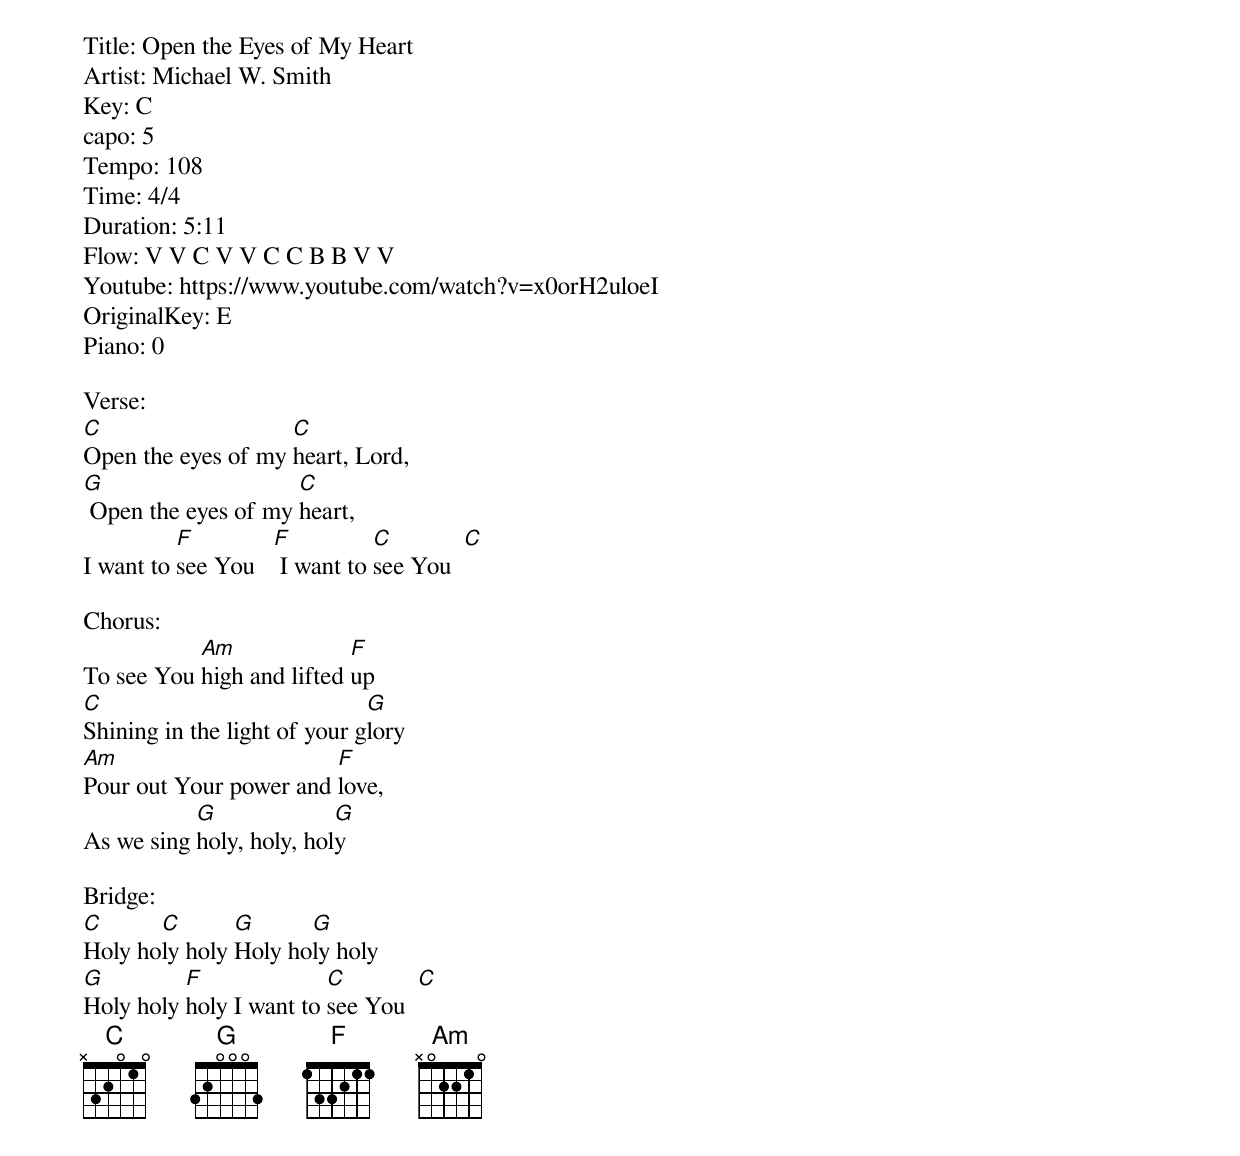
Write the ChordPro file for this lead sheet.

Title: Open the Eyes of My Heart
Artist: Michael W. Smith
Key: C
capo: 5
Tempo: 108
Time: 4/4
Duration: 5:11
Flow: V V C V V C C B B V V
Youtube: https://www.youtube.com/watch?v=x0orH2uloeI
OriginalKey: E
Piano: 0

Verse:
[C]Open the eyes of my [C]heart, Lord,
[G] Open the eyes of my [C]heart,
I want to [F]see You   [F] I want to [C]see You  [C]

Chorus:
To see You [Am]high and lifted [F]up
[C]Shining in the light of your g[G]lory
[Am]Pour out Your power and [F]love,
As we sing [G]holy, holy, hol[G]y

Bridge:
[C]Holy ho[C]ly holy [G]Holy ho[G]ly holy
[G]Holy holy [F]holy I want to [C]see You  [C]
